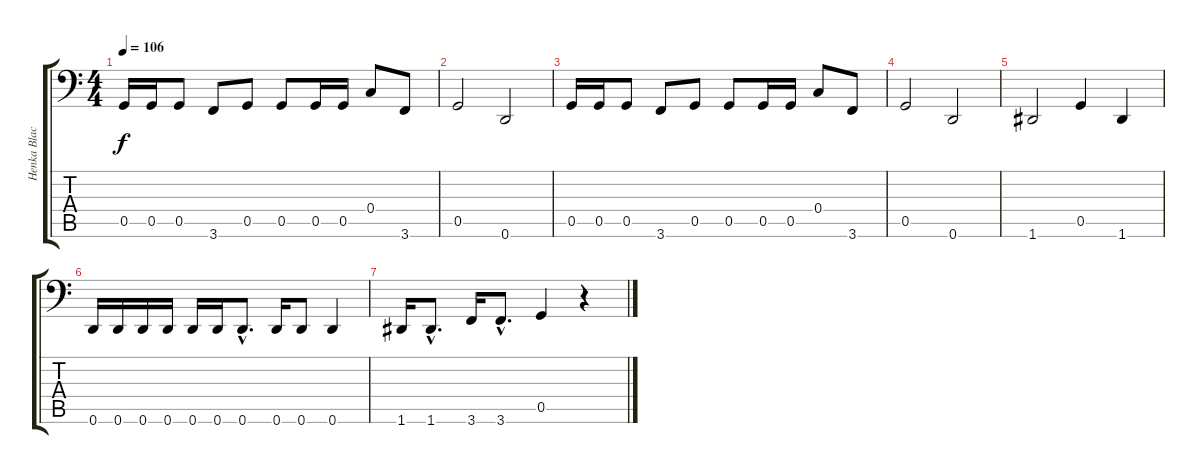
\track ("Henka Blacksmith" "Henka Blac") {instrument electricbasspick}
\staff {score tabs}
\tuning (D3 A2 F2 C2 G1 D1) {hide}
\ts (4 4)
\tempo 106
\clef f4
\ks c
0.5.16{dy f} 0.5.16 0.5.8 3.6.8 0.5.8 0.5.8 0.5.16 0.5.16 0.4.8 3.6.8 |
0.5.2 0.6.2 |
0.5.16 0.5.16 0.5.8 3.6.8 0.5.8 0.5.8 0.5.16 0.5.16 0.4.8 3.6.8 |
0.5.2 0.6.2 |
1.6.2 0.5.4 1.6.4 |
0.6.16 0.6.16 0.6.16 0.6.16 0.6.16 0.6.16 0.6{hac}.8{d} 0.6.16 0.6.8 0.6.4 |
1.6.16 1.6{hac}.8{d} 3.6.16 3.6{hac}.8{d} 0.5.4 r.4
